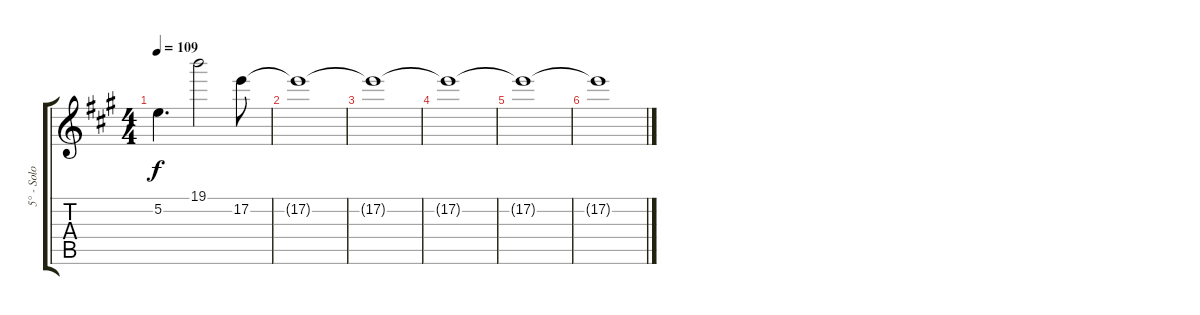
\track ("5° - Solo guitar" "5° - Solo ") {instrument distortionguitar}
\staff {score tabs}
\tuning (E4 B3 G3 D3 A2 E2) {hide}
\ts (4 4)
\tempo 109
\clef g2
\ks f#minor
5.2.4{d dy f} 19.1.2 17.2.8 |
17.2{t}.1 |
17.2{t}.1 |
17.2{t}.1 |
17.2{t}.1 |
17.2{t}.1
